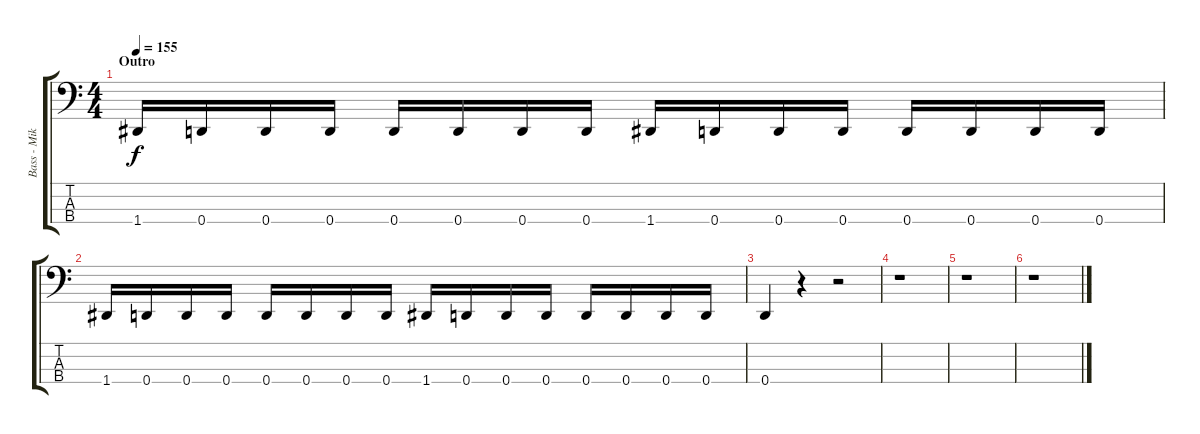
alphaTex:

\track ("Bass - Mike Kroeger" "Bass - Mik") {instrument electricbassfinger}
\staff {score tabs}
\tuning (G2 D2 A1 D1) {hide}
\ts (4 4)
\section ("" "Outro")
\tempo 155
\clef f4
\ks c
1.4.16{dy f} 0.4.16 0.4.16 0.4.16 0.4.16 0.4.16 0.4.16 0.4.16 1.4.16 0.4.16 0.4.16 0.4.16 0.4.16 0.4.16 0.4.16 0.4.16 |
1.4.16 0.4.16 0.4.16 0.4.16 0.4.16 0.4.16 0.4.16 0.4.16 1.4.16 0.4.16 0.4.16 0.4.16 0.4.16 0.4.16 0.4.16 0.4.16 |
0.4.4 r.4 r.2 |
r.1 |
r.1 |
r.1
